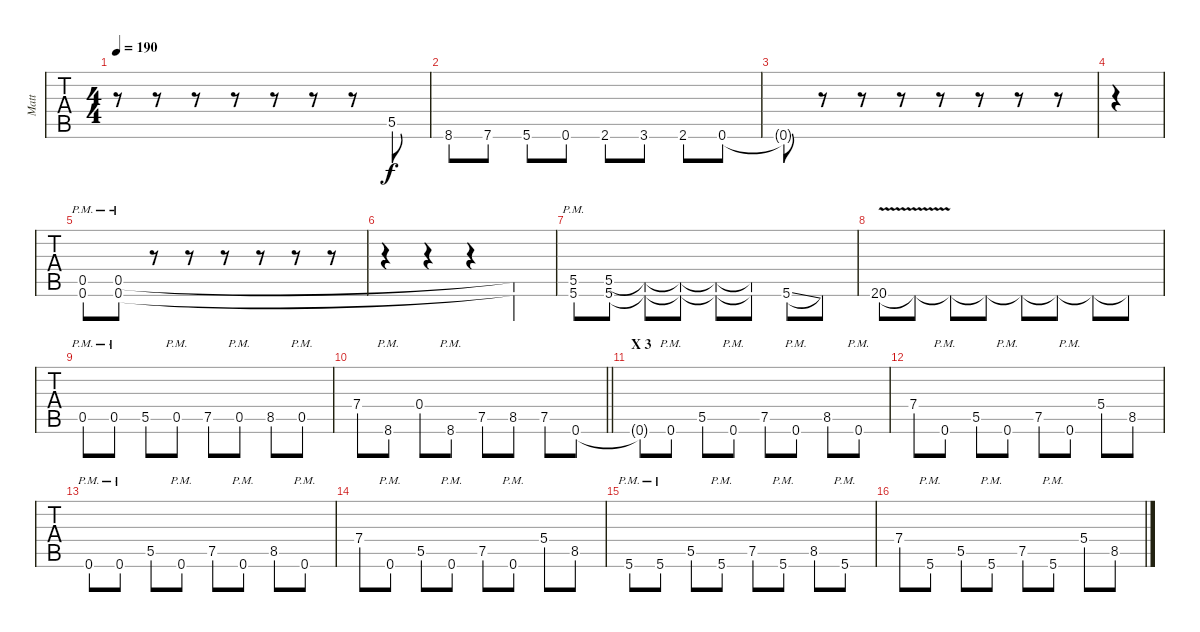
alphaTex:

\track ("Matt" "Matt") {instrument distortionguitar}
\staff {tabs}
\tuning (E4 B3 G3 D3 A2 D2) {hide}
\ts (4 4)
\tempo 190
\clef g2
\ks c
r.8{dy f} r.8 r.8 r.8 r.8 r.8 r.8 5.5.8 |
8.6.8 7.6.8 5.6.8 0.6.8 2.6.8 3.6.8 2.6.8 0.6.8 |
0.6{t}.8 r.8 r.8 r.8 r.8 r.8 r.8 r.8 |
|
(0.5{pm} 0.6{pm}).8 (0.5{pm} 0.6{pm}).8 r.8 r.8 r.8 r.8 r.8 r.8 |
r.4 r.4 r.4 (0.5{t} 0.6{t}).4 |
(5.5{pm} 5.6{pm}).8 (5.5 5.6).8 (5.5{t} 5.6{t}).8 (5.5{t} 5.6{t}).8 (5.5{t} 5.6{t}).8 (5.5{t} 5.6{t}).8 5.6{ss}.8 5.6{t}.8 |
20.6{v}.8 20.6{t}.8 20.6{t}.8 20.6{t}.8 20.6{t}.8 20.6{t}.8 20.6{t}.8 20.6{t}.8 |
0.5{pm}.8 0.5{pm}.8 5.5.8 0.5{pm}.8 7.5.8 0.5{pm}.8 8.5.8 0.5{pm}.8 |
\barLineRight lightlight
7.4.8 8.6{pm}.8 0.4.8 8.6{pm}.8 7.5.8 8.5.8 7.5.8 0.6.8 |
\section ("" "Х 3")
0.6{t}.8 0.6{pm}.8 5.5.8 0.6{pm}.8 7.5.8 0.6{pm}.8 8.5.8 0.6{pm}.8 |
7.4.8 0.6{pm}.8 5.5.8 0.6{pm}.8 7.5.8 0.6{pm}.8 5.4.8 8.5.8 |
0.6{pm}.8 0.6{pm}.8 5.5.8 0.6{pm}.8 7.5.8 0.6{pm}.8 8.5.8 0.6{pm}.8 |
7.4.8 0.6{pm}.8 5.5.8 0.6{pm}.8 7.5.8 0.6{pm}.8 5.4.8 8.5.8 |
5.6{pm}.8 5.6{pm}.8 5.5.8 5.6{pm}.8 7.5.8 5.6{pm}.8 8.5.8 5.6{pm}.8 |
7.4.8 5.6{pm}.8 5.5.8 5.6{pm}.8 7.5.8 5.6{pm}.8 5.4.8 8.5.8
